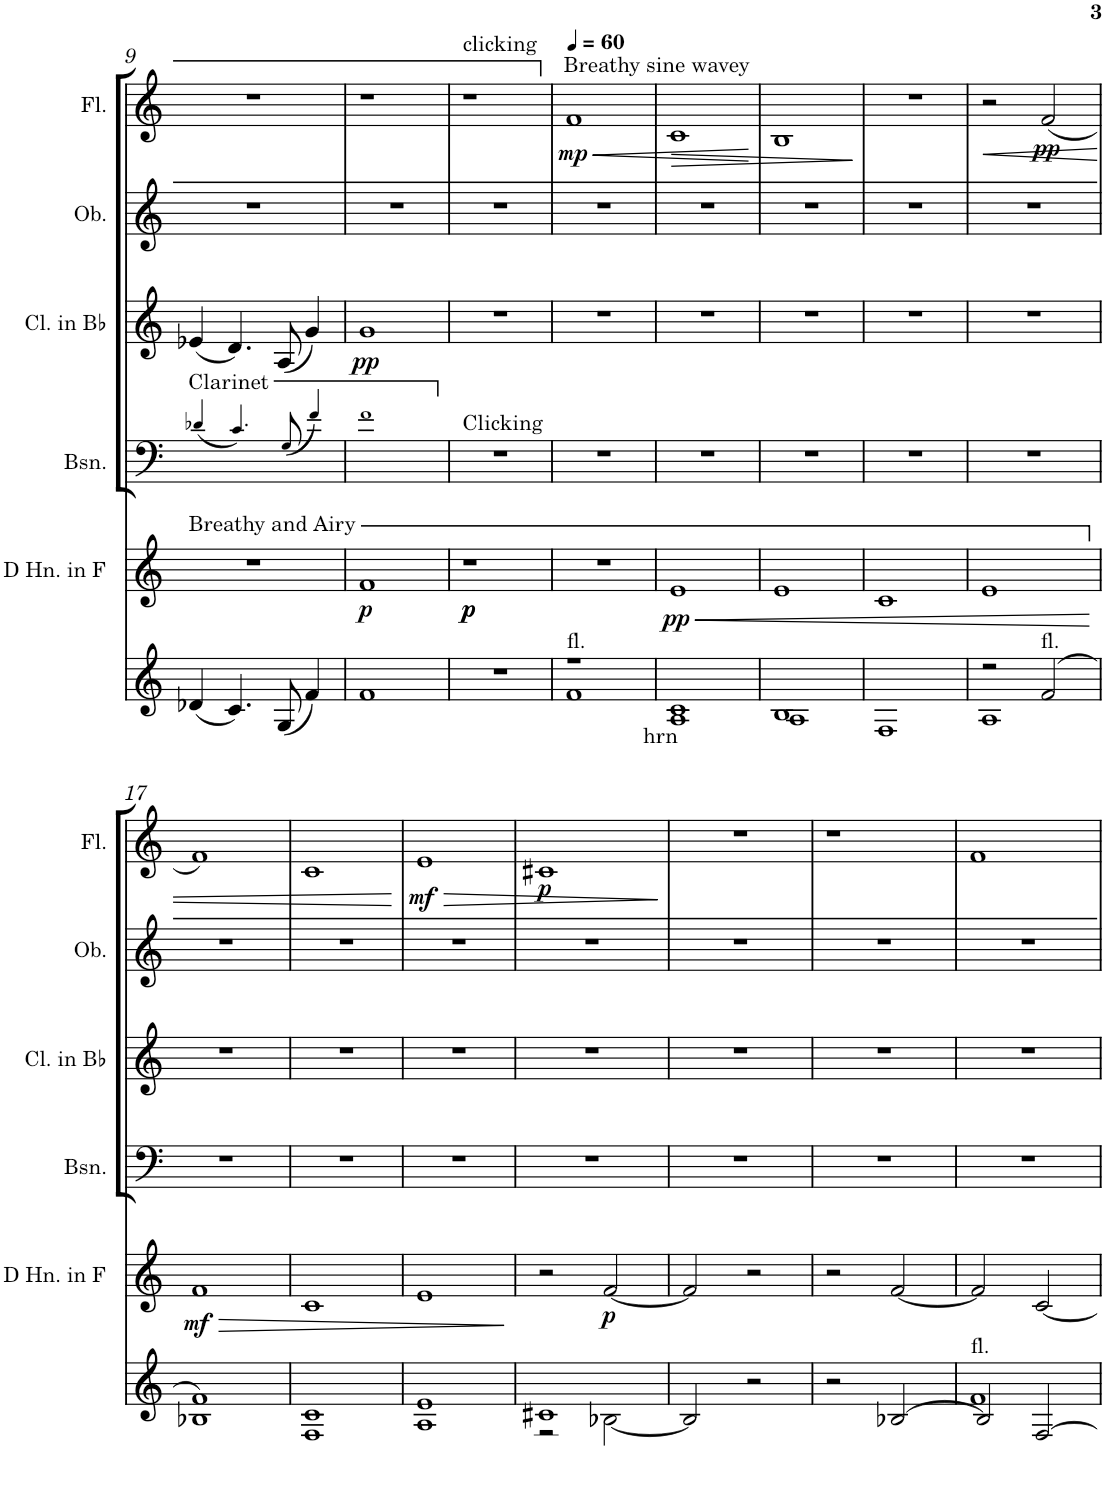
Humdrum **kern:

**kern	**kern	**dynam	**kern	**kern	**dynam	**kern	**kern	**dynam
*part6	*part5	*part5	*part4	*part3	*part3	*part2	*part1	*part1
*staff6	*staff5	*staff5	*staff4	*staff3	*staff3	*staff2	*staff1	*staff1
*I"Cues	*I"Horn in F	*	*I"Bassoon	*I"Clarinet in Bb	*	*I"Oboe	*I"Flute	*
*	*	*	*I'Bsn.	*I'Cl. in Bb	*	*I'Ob.	*I'Fl.	*
!!LO:PB:g=z
*clefG2	*clefG2	*	*clefF4	*clefG2	*	*clefG2	*clefG2	*
*	*Trd4c7	*	*	*Trd1c2	*	*	*	*
*k[]	*k[]	*	*k[]	*k[]	*	*k[]	*k[]	*
*M4/4	*M4/4	*	*M4/4	*M4/4	*	*M4/4	*M4/4	*
=9	=9	=9	=9	=9	=9	=9	=9	=9
!	!	!	!LO:TX:a:t=Clarinet	!	!	!	!	!
!	!LO:TX:a:t=Breathy and Airy	!	!	!	!	!	!	!
(4d-X/	1r	.	(4d-X!/	(4e-X/	.	1r	1r	.
4.c/)	.	.	4.c!/)	4.d/)	.	.	.	.
(8G/	.	.	(8G!/	(8A/	.	.	.	.
4f/)	.	.	4f!/)	4g/)	.	.	.	.
=10	=10	=10	=10	=10	=10	=10	=10	=10
!	!	!LO:DY:b	!	!	!LO:DY:b	!	!	!
1f	1f	p	1f!	1g	pp	1r	1r	.
=11	=11	=11	=11	=11	=11	=11	=11	=11
!	!	!	!	!	!	!	!LO:TX:a:t=clicking	!
!	!	!	!LO:TX:a:t=Clicking	!	!	!	!	!
!	!	!LO:DY:b	!	!	!	!	!	!
!	!	!LO:DY:n=1:b	!	!	!	!	!	!
1r	1r	p p	1r	1r	.	1r	1r	.
=12	=12	=12	=12	=12	=12	=12	=12	=12
*	*	*	*	*	*	*	*MM60	*
*^	*	*	*	*	*	*	*	*
!	!	!	!	!	!	!	!	!LO:TX:a:t=Breathy sine wavey	!
!LO:TX:a:t=fl.	!	!	!	!	!	!	!	!	!
!	!	!	!	!	!	!	!	!	!LO:HP:b
!	!	!	!	!	!	!	!	!	!LO:DY:n=1:b
1r	1f	1r	.	1r	1r	.	1r	1f	< mp
=13	=13	=13	=13	=13	=13	=13	=13	=13	=13
!LO:TX:b:t=hrn	!	!	!	!	!	!	!	!	!
!	!	!	!LO:HP:b	!	!	!	!	!	!LO:HP:b
!	!	!	!LO:DY:n=1:b	!	!	!	!	!	!
1A	1c	1e	< pp	1r	1r	.	1r	1c	>
*v	*v	*	*	*	*	*	*	*	*
.	.	.	.	.	.	.	.	[
=14	=14	=14	=14	=14	=14	=14	=14	=14
*^	*	*	*	*	*	*	*	*
1A	1B	1e	.	1r	1r	.	1r	1B	.
*v	*v	*	*	*	*	*	*	*	*
.	.	.	.	.	.	.	.	]
=15	=15	=15	=15	=15	=15	=15	=15	=15
1F	1c	.	1r	1r	.	1r	1r	.
=16	=16	=16	=16	=16	=16	=16	=16	=16
*^	*	*	*	*	*	*	*	*
!	!	!	!	!	!	!	!	!	!LO:HP:b
2r	1A	1e	.	1r	1r	.	1r	2r	<
!LO:TX:a:t=fl.	!	!	!	!	!	!	!	!	!
!	!	!	!	!	!	!	!	!	!LO:DY:b
(2f/	.	.	.	.	.	.	.	(2f/	pp
*v	*v	*	*	*	*	*	*	*	*
.	.	[	.	.	.	.	.	.
!!LO:LB:g=z
=17	=17	=17	=17	=17	=17	=17	=17	=17
*^	*	*	*	*	*	*	*	*
!	!	!	!LO:HP:b	!	!	!	!	!	!
!	!	!	!LO:DY:n=1:b	!	!	!	!	!	!
1f)	1B-X	1f	> mf	1r	1r	.	1r	1f)	.
=18	=18	=18	=18	=18	=18	=18	=18	=18	=18
1c	1F	1c	.	1r	1r	.	1r	1c	.
*v	*v	*	*	*	*	*	*	*	*
.	.	.	.	.	.	.	.	[
=19	=19	=19	=19	=19	=19	=19	=19	=19
*^	*	*	*	*	*	*	*	*
!	!	!	!	!	!	!	!	!	!LO:HP:b
!	!	!	!	!	!	!	!	!	!LO:DY:n=1:b
1e	1A	1e	.	1r	1r	.	1r	1e	> mf
*v	*v	*	*	*	*	*	*	*	*
.	.	]	.	.	.	.	.	.
=20	=20	=20	=20	=20	=20	=20	=20	=20
*^	*	*	*	*	*	*	*	*
!	!	!	!	!	!	!	!	!	!LO:DY:b
1c#X	2r	2r	.	1r	1r	.	1r	1c#X	p
!	!	!	!LO:DY:b	!	!	!	!	!	!
.	[2B-X\	[2f/	p	.	.	.	.	.	.
*v	*v	*	*	*	*	*	*	*	*
.	.	.	.	.	.	.	.	]
=21	=21	=21	=21	=21	=21	=21	=21	=21
2B-/]	2f/]	.	1r	1r	.	1r	1r	.
2r	2r	.	.	.	.	.	.	.
=22	=22	=22	=22	=22	=22	=22	=22	=22
2r	2r	.	1r	1r	.	1r	1r	.
[2B-X/	[2f/	.	.	.	.	.	.	.
=23	=23	=23	=23	=23	=23	=23	=23	=23
*^	*	*	*	*	*	*	*	*
!LO:TX:a:t=fl.	!	!	!	!	!	!	!	!	!
2B-/]	1f	2f/]	.	1r	1r	.	1r	1f	.
[2F/	.	[2c/	.	.	.	.	.	.	.
*v	*v	*	*	*	*	*	*	*	*
=	=	=	=	=	=	=	=	=
*-	*-	*-	*-	*-	*-	*-	*-	*-
